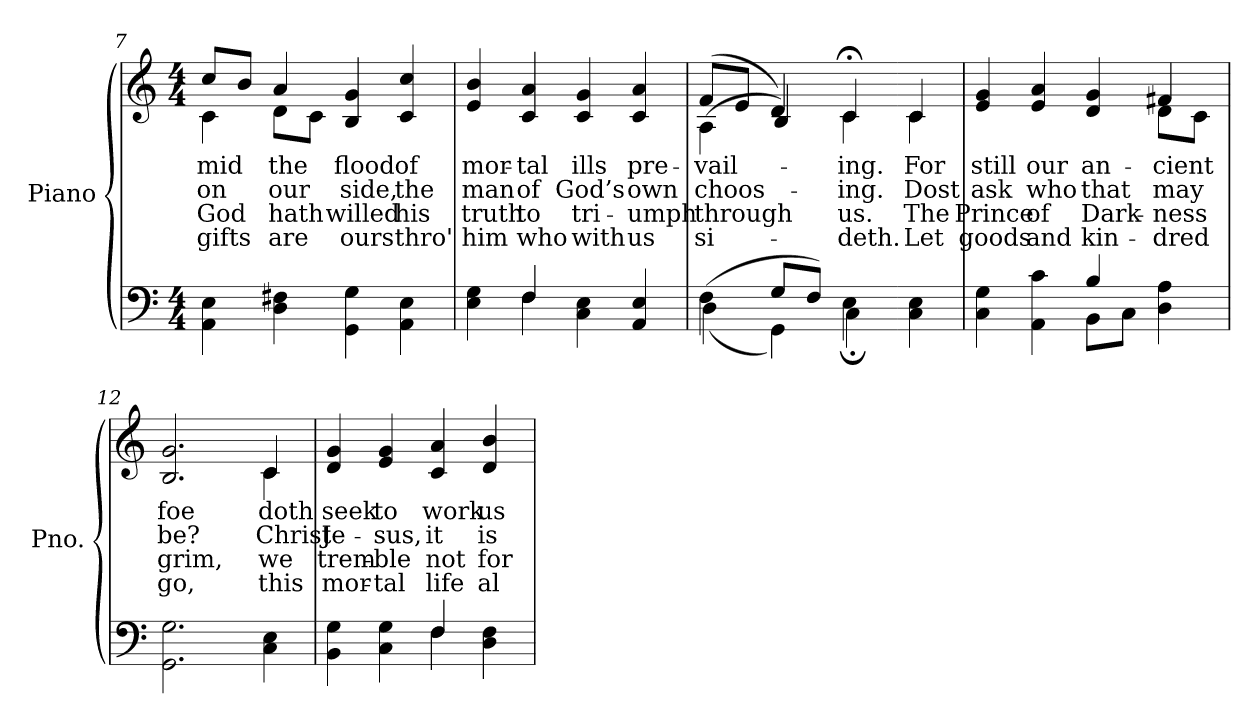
**kern	**kern	**text	**text	**text	**text
*part2	*part1	*part1	*part1	*part1	*part1
*staff2	*staff1	*staff1	*staff1	*staff1	*staff1
*I"Piano	*I"Piano	*	*	*	*
*I'Pno.	*I'Pno.	*	*	*	*
*clefF4	*clefG2	*	*	*	*
*k[]	*k[]	*	*	*	*
*C:	*C:	*	*	*	*
*M4/4	*M4/4	*	*	*	*
=7	=7	=7	=7	=7	=7
!	!	!LO:LY:b:color=#000000	!LO:LY:b:color=#000000	!LO:LY:b:color=#000000	!LO:LY:b:color=#000000
*	*^	*	*	*	*
4AAi\ 4Ei	8cci/L	4ci\	-mid	on	God	gifts
.	8bi/J	.	.	.	.	.
!	!	!	!LO:LY:b:color=#000000	!LO:LY:b:color=#000000	!LO:LY:b:color=#000000	!LO:LY:b:color=#000000
4Di\ 4F#Xi	4ai/	8di\L	the	our	hath	are
.	.	8ci\J	.	.	.	.
!	!	!	!LO:LY:b:color=#000000	!LO:LY:b:color=#000000	!LO:LY:b:color=#000000	!LO:LY:b:color=#000000
4GGi\ 4Gi	4Bi/ 4gi	2ryy	flood	side,	willed	ours
!	!	!	!LO:LY:b:color=#000000	!LO:LY:b:color=#000000	!LO:LY:b:color=#000000	!LO:LY:b:color=#000000
4AAi\ 4Ei	4ci/ 4cci	.	of	the	his	thro'
*	*v	*v	*	*	*	*
=8	=8	=8	=8	=8	=8
*^	*	*	*	*	*
!	!	!	!LO:LY:b:color=#000000	!LO:LY:b:color=#000000	!LO:LY:b:color=#000000	!LO:LY:b:color=#000000
4Ei\ 4Gi	4ryy	4ei/ 4bi	mor-	man	truth	him
!	!	!	!LO:LY:b:color=#000000	!LO:LY:b:color=#000000	!LO:LY:b:color=#000000	!LO:LY:b:color=#000000
4Fi/	4Fi\	4ci/ 4ai	-tal	of	to	who
!	!	!	!LO:LY:b:color=#000000	!LO:LY:b:color=#000000	!LO:LY:b:color=#000000	!LO:LY:b:color=#000000
4Ci\ 4Ei	2ryy	4ci/ 4gi	ills	God’s	tri-	-with
!	!	!	!LO:LY:b:color=#000000	!LO:LY:b:color=#000000	!LO:LY:b:color=#000000	!LO:LY:b:color=#000000
4AAi/ 4Ei	.	4ci/ 4ai	pre-	own	umph	us
=9	=9	=9	=9	=9	=9	=9
!	!	!	!LO:LY:b:color=#000000	!LO:LY:b:color=#000000	!LO:LY:b:color=#000000	!LO:LY:b:color=#000000
*	*	*^	*	*	*	*
(4Fi\	(4Di\	(8fi/L	(4Ai\	-vail-	choos-	through	si-
.	.	8ei/J	.	.	.	.	.
8Gi/L	4GGi\)	4di/)	4Bi/)	.	.	.	.
8Fi/J)	.	.	.	.	.	.	.
!	!	!	!	!LO:LY:b:color=#000000	!LO:LY:b:color=#000000	!LO:LY:b:color=#000000	!LO:LY:b:color=#000000
4Ei\	4C;i\	4c;i/	4ci\	-ing.	-ing.	-us.	deth.
*v	*v	*	*	*	*	*	*
!!LO:LB:g=z	!!
=10-	=10-	=10-	=10-	=10-	=10-	=10-
*^	*	*	*	*	*	*
!	!	!	!	!LO:LY:b:color=#000000	!LO:LY:b:color=#000000	!LO:LY:b:color=#000000	!LO:LY:b:color=#000000
*v	*v	*	*	*	*	*	*
4Ci\ 4Ei	4ci/	4ci\	For	Dost	The	Let
=11	=11	=11	=11	=11	=11	=11
*^	*	*	*	*	*	*
!	!	!	!	!LO:LY:b:color=#000000	!LO:LY:b:color=#000000	!LO:LY:b:color=#000000	!LO:LY:b:color=#000000
4Ci\ 4Gi	2ryy	4ei/ 4gi	2.ryy	still	ask	Prince	goods
!	!	!	!	!LO:LY:b:color=#000000	!LO:LY:b:color=#000000	!LO:LY:b:color=#000000	!LO:LY:b:color=#000000
4AAi\ 4ci	.	4ei/ 4ai	.	our	who	of	and
!	!	!	!	!LO:LY:b:color=#000000	!LO:LY:b:color=#000000	!LO:LY:b:color=#000000	!LO:LY:b:color=#000000
4Bi/	8BBi\L	4di/ 4gi	.	an-	that	Dark-	-kin-
.	8Ci\J	.	.	.	.	.	.
!	!	!	!	!LO:LY:b:color=#000000	!LO:LY:b:color=#000000	!LO:LY:b:color=#000000	!LO:LY:b:color=#000000
4Di\ 4Ai	4ryy	4f#Xi/	8di\L	-cient	may	-ness	dred
.	.	.	8ci\J	.	.	.	.
*v	*v	*	*	*	*	*	*
=12	=12	=12	=12	=12	=12	=12
!	!	!	!LO:LY:b:color=#000000	!LO:LY:b:color=#000000	!LO:LY:b:color=#000000	!LO:LY:b:color=#000000
2.GGi\ 2.Gi	2.Bi/ 2.gi	2.ryy	foe	be?	grim,	go,
!	!	!	!LO:LY:b:color=#000000	!LO:LY:b:color=#000000	!LO:LY:b:color=#000000	!LO:LY:b:color=#000000
4Ci\ 4Ei	4ci/	4ci\	doth	Christ	we	this
*	*v	*v	*	*	*	*
=13	=13	=13	=13	=13	=13
*^	*	*	*	*	*
*	*	*^	*	*	*	*
!	!	!	!	!LO:LY:b:color=#000000	!LO:LY:b:color=#000000	!LO:LY:b:color=#000000	!LO:LY:b:color=#000000
*	*	*v	*v	*	*	*	*
4BBi\ 4Gi	2ryy	4di/ 4gi	seek	Je-	trem-	-mor-
!	!	!	!LO:LY:b:color=#000000	!LO:LY:b:color=#000000	!LO:LY:b:color=#000000	!LO:LY:b:color=#000000
4Ci\ 4Gi	.	4ei/ 4gi	to	-sus,	-ble	tal
!	!	!	!LO:LY:b:color=#000000	!LO:LY:b:color=#000000	!LO:LY:b:color=#000000	!LO:LY:b:color=#000000
4Fi/	4Fi\	4ci/ 4ai	work	it	not	life
!	!	!	!LO:LY:b:color=#000000	!LO:LY:b:color=#000000	!LO:LY:b:color=#000000	!LO:LY:b:color=#000000
4Di\ 4Fi	4ryy	4di/ 4bi	us	is	for	al-
*v	*v	*	*	*	*	*
=	=	=	=	=	=
*-	*-	*-	*-	*-	*-
